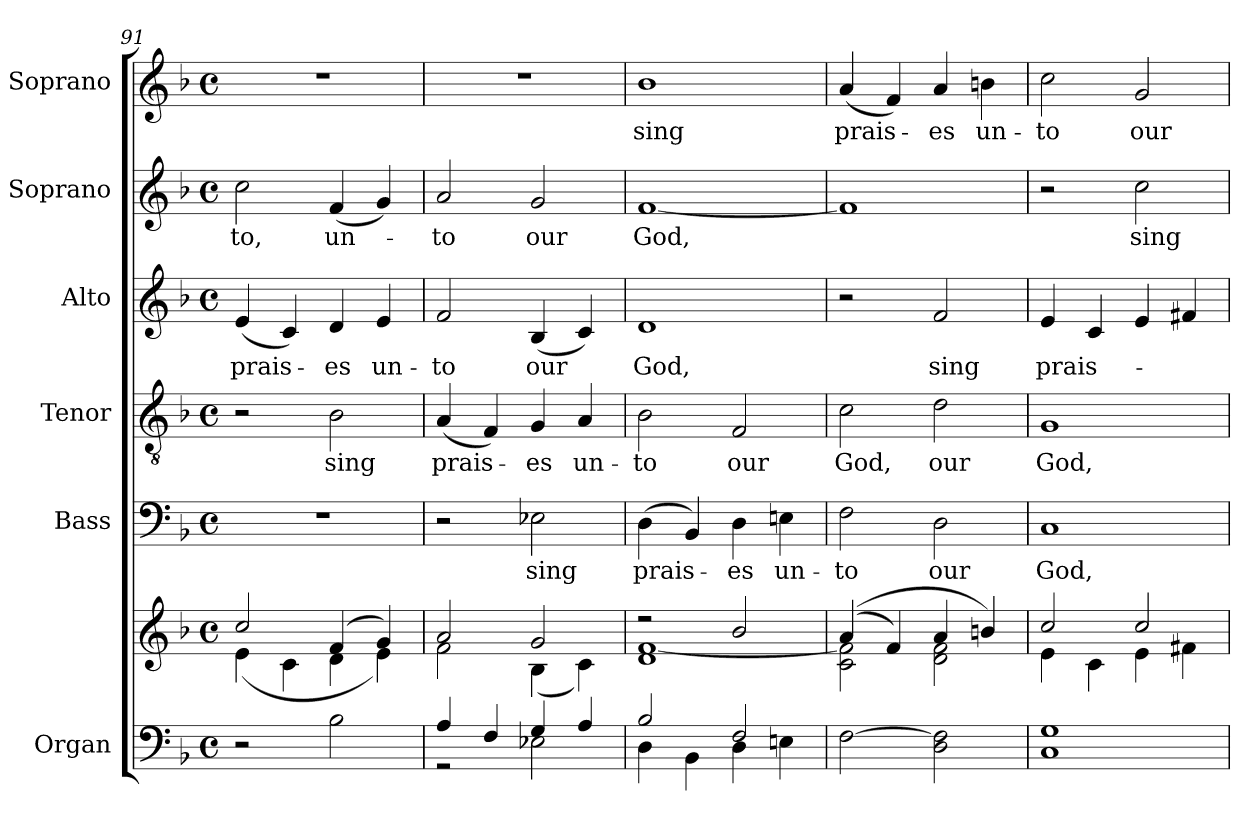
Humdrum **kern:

**kern	**kern	**kern	**text	**kern	**text	**kern	**text	**kern	**text	**kern	**text
*part6	*part6	*part5	*part5	*part4	*part4	*part3	*part3	*part2	*part2	*part1	*part1
*staff7	*staff6	*staff5	*staff5	*staff4	*staff4	*staff3	*staff3	*staff2	*staff2	*staff1	*staff1
*I"Organ	*	*I"Bass	*	*I"Tenor	*	*I"Alto	*	*I"Soprano	*	*I"Soprano	*
*I'Org.	*	*I'B.	*	*I'T.	*	*I'A.	*	*I'S.	*	*I'S.	*
*clefF4	*clefG2	*clefF4	*	*clefGv2	*	*clefG2	*	*clefG2	*	*clefG2	*
*	*	*	*	*ITrd7c12	*	*	*	*	*	*	*
*k[b-]	*k[b-]	*k[b-]	*	*k[b-]	*	*k[b-]	*	*k[b-]	*	*k[b-]	*
*F:	*F:	*F:	*	*F:	*	*F:	*	*F:	*	*F:	*
*M4/4	*M4/4	*M4/4	*	*M4/4	*	*M4/4	*	*M4/4	*	*M4/4	*
*met(c)	*met(c)	*met(c)	*	*met(c)	*	*met(c)	*	*met(c)	*	*met(c)	*
=91	=91	=91	=91	=91	=91	=91	=91	=91	=91	=91	=91
*	*^	*	*	*	*	*	*	*	*	*	*
!	!	!	!	!	!	!	!	!LO:LY:b:color=#000000	!	!	!	!
!	!	!	!	!	!	!	!	!	!	!LO:LY:b:color=#000000	!	!
2r	2cci/	(4ei\	1r	.	2r	.	(4ei/	prais-	2cci\	-to,	1r	.
.	.	4ci\	.	.	.	.	4ci/)	.	.	.	.	.
!	!	!	!	!	!	!LO:LY:b:color=#000000	!	!	!	!	!	!
!	!	!	!	!	!	!	!	!LO:LY:b:color=#000000	!	!	!	!
!	!	!	!	!	!	!	!	!	!	!LO:LY:b:color=#000000	!	!
2B-i\	(4fi/	4di\	.	.	2BB-i\	sing	4di/	-es	(4fi/	un-	.	.
!	!	!	!	!	!	!	!	!LO:LY:b:color=#000000	!	!	!	!
.	4gi/)	4ei\)	.	.	.	.	4ei/	un-	4gi/)	.	.	.
=92	=92	=92	=92	=92	=92	=92	=92	=92	=92	=92	=92	=92
*^	*	*	*	*	*	*	*	*	*	*	*	*
!	!	!	!	!	!	!	!LO:LY:b:color=#000000	!	!	!	!	!	!
!	!	!	!	!	!	!	!	!	!LO:LY:b:color=#000000	!	!	!	!
!	!	!	!	!	!	!	!	!	!	!	!LO:LY:b:color=#000000	!	!
4Ai/	2r	2ai/	2fi\	2r	.	(4AAi/	prais-	2fi/	-to	2ai/	-to	1r	.
4Fi/	.	.	.	.	.	4FFi/)	.	.	.	.	.	.	.
!	!	!	!	!	!LO:LY:b:color=#000000	!	!	!	!	!	!	!	!
!	!	!	!	!	!	!	!LO:LY:b:color=#000000	!	!	!	!	!	!
!	!	!	!	!	!	!	!	!	!LO:LY:b:color=#000000	!	!	!	!
!	!	!	!	!	!	!	!	!	!	!	!LO:LY:b:color=#000000	!	!
4Gi/	2E-Xi\	2gi/	(4B-i\	2E-Xi\	sing	4GGi/	-es	(4B-i/	our	2gi/	our	.	.
!	!	!	!	!	!	!	!LO:LY:b:color=#000000	!	!	!	!	!	!
4Ai/	.	.	4ci\)	.	.	4AAi/	un-	4ci/)	.	.	.	.	.
=93	=93	=93	=93	=93	=93	=93	=93	=93	=93	=93	=93	=93	=93
!	!	!	!	!	!LO:LY:b:color=#000000	!	!	!	!	!	!	!	!
!	!	!	!	!	!	!	!LO:LY:b:color=#000000	!	!	!	!	!	!
!	!	!	!	!	!	!	!	!	!LO:LY:b:color=#000000	!	!	!	!
!	!	!	!	!	!	!	!	!	!	!	!LO:LY:b:color=#000000	!	!
!	!	!	!	!	!	!	!	!	!	!	!	!	!LO:LY:b:color=#000000
2B-i/	4Di\	2r	1di [<1fi	(4Di\	prais-	2BB-i\	-to	1di	God,	[<1fi	God,	1b-i	sing
.	4BB-i\	.	.	4BB-i/)	.	.	.	.	.	.	.	.	.
!	!	!	!	!	!LO:LY:b:color=#000000	!	!	!	!	!	!	!	!
!	!	!	!	!	!	!	!LO:LY:b:color=#000000	!	!	!	!	!	!
2Fi/	4Di\	2b-i/	.	4Di\	-es	2FFi/	our	.	.	.	.	.	.
!	!	!	!	!	!LO:LY:b:color=#000000	!	!	!	!	!	!	!	!
.	4Eni\	.	.	4Eni\	un-	.	.	.	.	.	.	.	.
*v	*v	*	*	*	*	*	*	*	*	*	*	*	*
!!LO:LB:g=z
=94	=94	=94	=94	=94	=94	=94	=94	=94	=94	=94	=94	=94
*^	*	*	*	*	*	*	*	*	*	*	*	*
!	!	!	!	!	!LO:LY:b:color=#000000	!	!	!	!	!	!	!	!
*v	*v	*	*	*	*	*	*	*	*	*	*	*	*
*^	*	*	*	*	*	*	*	*	*	*	*	*
!	!	!	!	!	!	!	!LO:LY:b:color=#000000	!	!	!	!	!	!
*v	*v	*	*	*	*	*	*	*	*	*	*	*	*
*^	*	*	*	*	*	*	*	*	*	*	*	*
!	!	!	!	!	!	!	!	!	!	!	!	!	!LO:LY:b:color=#000000
*v	*v	*	*	*	*	*	*	*	*	*	*	*	*
[>2Fi\	((4ai/	2ci\ 2fi]	2Fi\	-to	2Ci\	God,	2r	.	1fi]	.	(4ai/	prais-
.	4fi/)	.	.	.	.	.	.	.	.	.	4fi/)	.
!	!	!	!	!LO:LY:b:color=#000000	!	!	!	!	!	!	!	!
!	!	!	!	!	!	!LO:LY:b:color=#000000	!	!	!	!	!	!
!	!	!	!	!	!	!	!	!LO:LY:b:color=#000000	!	!	!	!
!	!	!	!	!	!	!	!	!	!	!	!	!LO:LY:b:color=#000000
2Di\ 2Fi]	4ai/	2di\ 2fi	2Di\	our	2Di\	our	2fi/	sing	.	.	4ai/	-es
!	!	!	!	!	!	!	!	!	!	!	!	!LO:LY:b:color=#000000
.	4bni/)	.	.	.	.	.	.	.	.	.	4bni\	un-
=95	=95	=95	=95	=95	=95	=95	=95	=95	=95	=95	=95	=95
!	!	!	!	!LO:LY:b:color=#000000	!	!	!	!	!	!	!	!
!	!	!	!	!	!	!LO:LY:b:color=#000000	!	!	!	!	!	!
!	!	!	!	!	!	!	!	!LO:LY:b:color=#000000	!	!	!	!
!	!	!	!	!	!	!	!	!	!	!	!	!LO:LY:b:color=#000000
1Ci 1Gi	2cci/	4ei\	1Ci	God,	1GGi	God,	4ei/	prais-	2r	.	2cci\	-to
.	.	4ci\	.	.	.	.	4ci/	.	.	.	.	.
!	!	!	!	!	!	!	!	!	!	!LO:LY:b:color=#000000	!	!
!	!	!	!	!	!	!	!	!	!	!	!	!LO:LY:b:color=#000000
.	2cci/	4ei\	.	.	.	.	4ei/	.	2cci\	sing	2gi/	our
.	.	4f#Xi\	.	.	.	.	4f#Xi/	.	.	.	.	.
*	*v	*v	*	*	*	*	*	*	*	*	*	*
=	=	=	=	=	=	=	=	=	=	=	=
*-	*-	*-	*-	*-	*-	*-	*-	*-	*-	*-	*-
